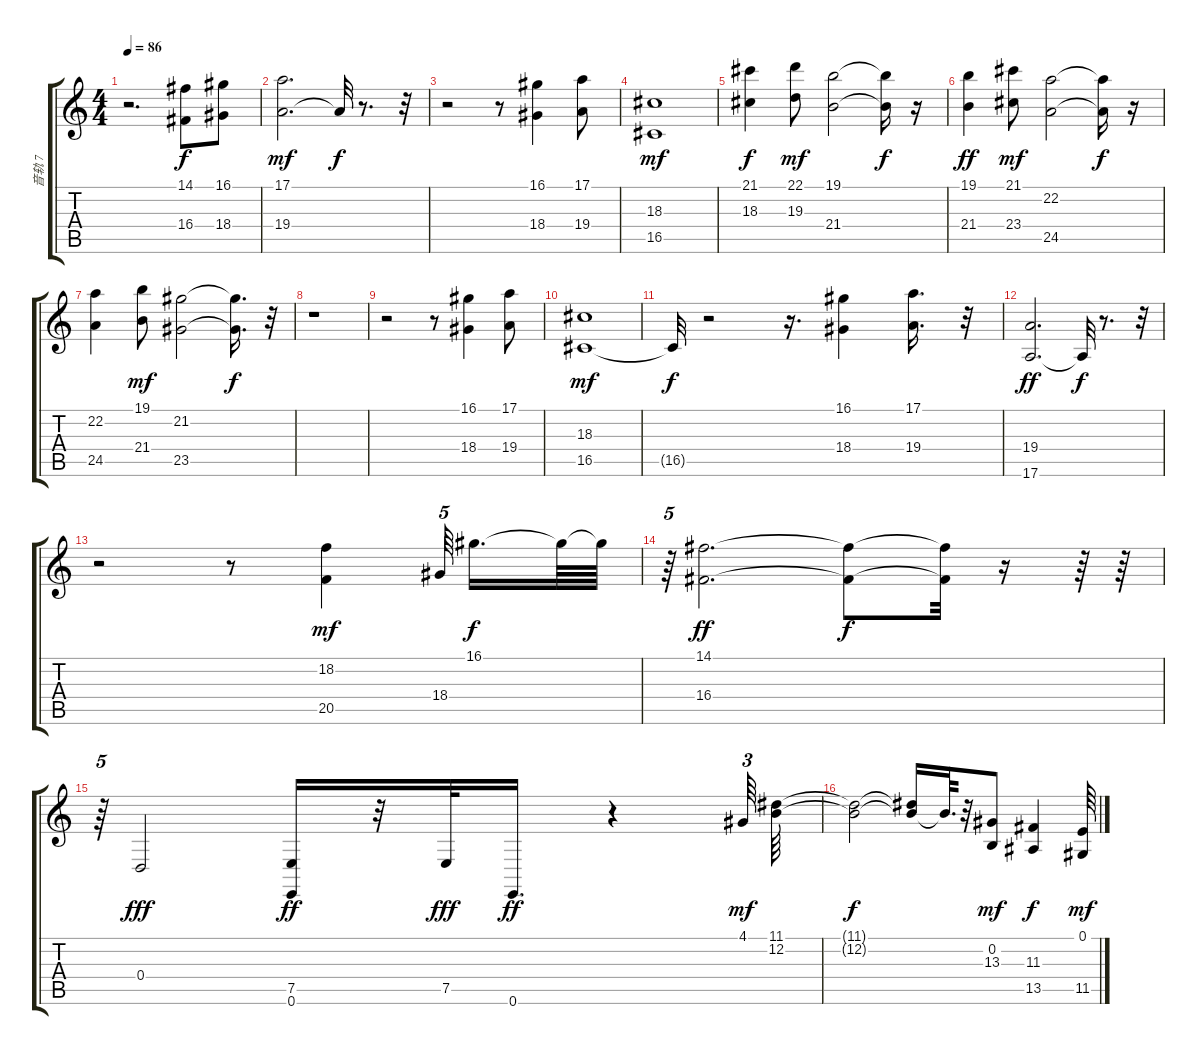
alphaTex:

\track ("音轨 7" "音轨 7") {instrument brightacousticpiano}
\staff {score tabs}
\tuning (E4 B3 G3 D3 A2 E2) {hide}
\ts (4 4)
\tempo 86
\clef g2
\ks c
r.2{d dy f} (14.1 16.4).8 (16.1 18.4).8 |
(17.1 19.4).2{d dy mf} 19.4{t}.32{dy f} r.8{d} r.32 |
r.2 r.8 (16.1 18.4).4 (17.1 19.4).8 |
(18.3 16.5).1{dy mf} |
(21.1 18.3).4{dy f} (22.1 19.3).8{dy mf} (19.1 21.4).2 (19.1{t} 21.4{t}).16{dy f} r.16 |
(19.1 21.4).4{dy ff} (21.1 23.4).8{dy mf} (22.2 24.5).2 (22.2{t} 24.5{t}).16{dy f} r.16 |
(22.2 24.5).4 (19.1 21.4).8{dy mf} (21.2 23.5).2 (21.2{t} 23.5{t}).16{d dy f} r.32 |
r.1 |
r.2 r.8 (16.1 18.4).4 (17.1 19.4).8 |
(18.3 16.5).1{dy mf} |
16.5{t}.32{dy f} r.2 r.16{d} (16.1 18.4).4 (17.1 19.4).16{d} r.32 |
(19.4 17.6).2{d dy ff} 17.6{t}.32{dy f} r.8{d} r.32 |
r.2 r.8 (18.2 20.5).4{dy mf} 18.4.64{tu (5 4) beam splitsecondary} 16.1.16{d dy f} 16.1{t}.64 16.1{t}.64 |
r.64{tu (5 4)} (14.1 16.4).2{d dy ff} (14.1{t} 16.4{t}).8{dy f} (14.1{t} 16.4{t}).32 r.16 r.64 r.64 |
r.64{tu (5 4)} 0.4.2{dy fff} (7.5 0.6).16{dy ff} r.32 7.5.32{dy fff} 0.6.16{d dy ff} r.4 4.1.64{tu (3 2) dy mf} (11.1 12.2).64 |
(11.1{t} 12.2{t}).2{dy f} (11.1{t} 12.2{t}).16 12.2{t}.64{d} r.32 (0.2 13.3).8{dy mf} (11.3 13.5).4{dy f} (0.1 11.5).64{dy mf}
